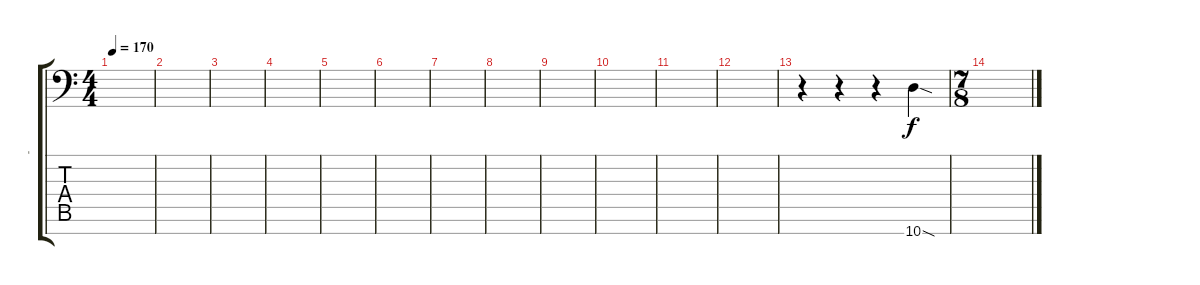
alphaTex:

\track ("-" "-") {instrument distortionguitar}
\staff {score tabs}
\tuning (B3 G3 D3 A2 E2 B1 E1) {hide}
\ts (4 4)
\tempo 170
\clef f4
\ks c
|
|
|
|
|
|
|
|
|
|
|
|
r.4{volume 16 instrument distortionguitar} r.4 r.4 10.7{sod}.4 |
\ts (7 8)
